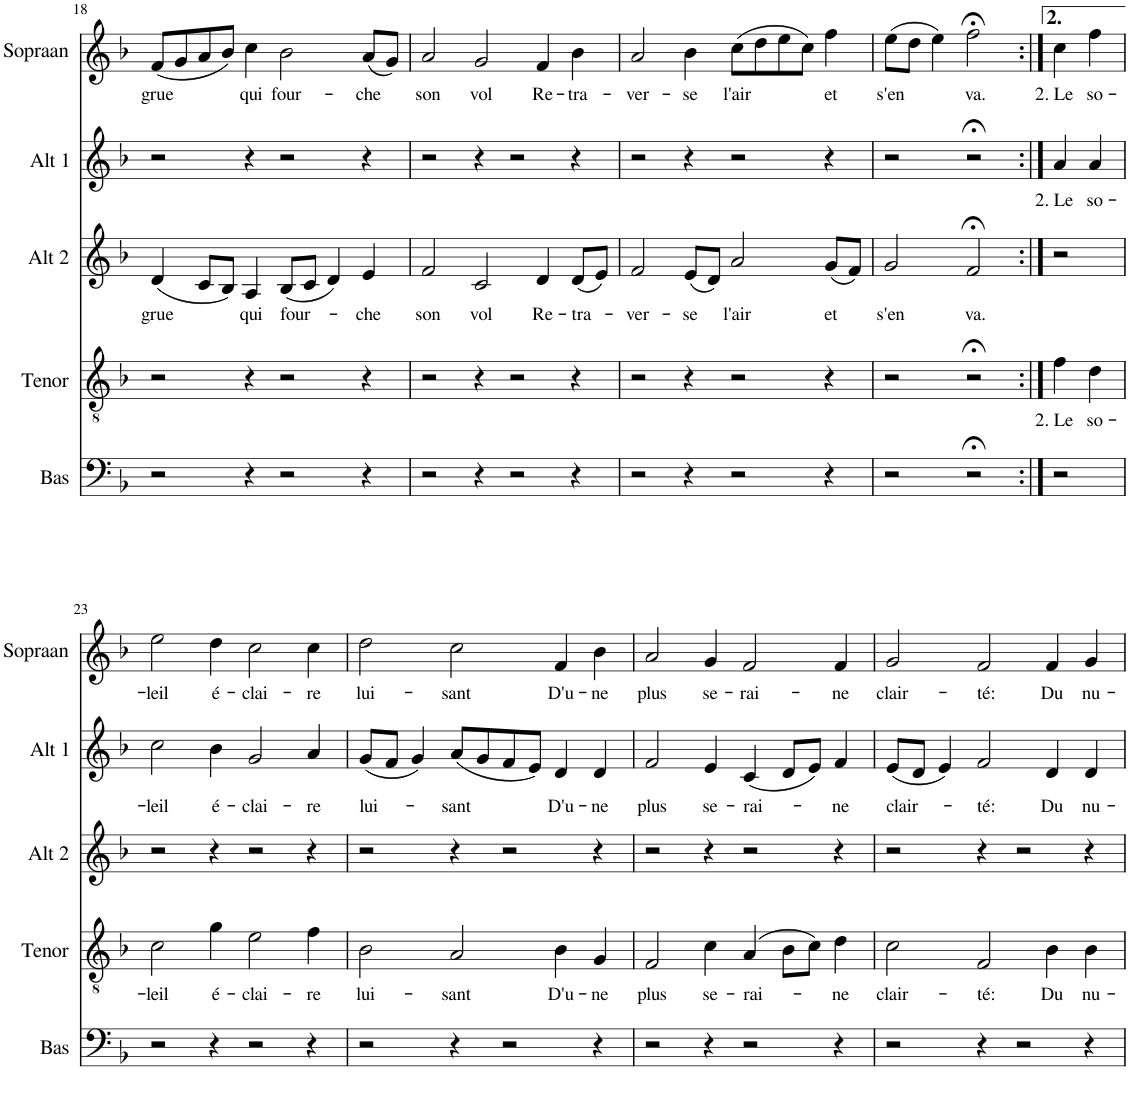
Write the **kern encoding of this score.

**kern	**kern	**text	**kern	**text	**kern	**text	**kern	**text
*part5	*part4	*part4	*part3	*part3	*part2	*part2	*part1	*part1
*staff5	*staff4	*staff4	*staff3	*staff3	*staff2	*staff2	*staff1	*staff1
*I"Bas	*I"Tenor	*	*I"Alt 2	*	*I"Alt 1	*	*I"Sopraan	*
*I'Bas	*I'Tenor	*	*I'Alt 2	*	*I'Alt 1	*	*I'Sopraan	*
!!LO:PB:g=z
*clefF4	*clefGv2	*	*clefG2	*	*clefG2	*	*clefG2	*
*k[b-]	*k[b-]	*	*k[b-]	*	*k[b-]	*	*k[b-]	*
*M6/4	*M6/4	*	*M6/4	*	*M6/4	*	*M6/4	*
=18	=18	=18	=18	=18	=18	=18	=18	=18
!	!	!	!	!LO:LY:b	!	!	!	!LO:LY:b
2r	2r	.	(4d/	grue	2r	.	(8f/L	grue
.	.	.	.	.	.	.	8g/	.
.	.	.	8c/L	.	.	.	8a/	.
.	.	.	8B-/J)	.	.	.	8b-/J)	.
!	!	!	!	!LO:LY:b	!	!	!	!LO:LY:b
4r	4r	.	4A/	qui	4r	.	4cc\	qui
!	!	!	!	!LO:LY:b	!	!	!	!LO:LY:b
2r	2r	.	(8B-/L	four-	2r	.	2b-\	four-
.	.	.	8c/J	.	.	.	.	.
.	.	.	4d/)	.	.	.	.	.
!	!	!	!	!LO:LY:b	!	!	!	!LO:LY:b
4r	4r	.	4e/	-che	4r	.	(8a/L	-che
.	.	.	.	.	.	.	8g/J)	.
=19	=19	=19	=19	=19	=19	=19	=19	=19
!	!	!	!	!LO:LY:b	!	!	!	!LO:LY:b
2r	2r	.	2f/	son	2r	.	2a/	son
!	!	!	!	!LO:LY:b	!	!	!	!LO:LY:b
4r	4r	.	2c/	vol	4r	.	2g/	vol
2r	2r	.	.	.	2r	.	.	.
!	!	!	!	!LO:LY:b	!	!	!	!LO:LY:b
.	.	.	4d/	Re-	.	.	4f/	Re-
!	!	!	!	!LO:LY:b	!	!	!	!LO:LY:b
4r	4r	.	(8d/L	-tra-	4r	.	4b-\	-tra-
.	.	.	8e/J)	.	.	.	.	.
=20	=20	=20	=20	=20	=20	=20	=20	=20
!	!	!	!	!LO:LY:b	!	!	!	!LO:LY:b
2r	2r	.	2f/	-ver-	2r	.	2a/	-ver-
!	!	!	!	!LO:LY:b	!	!	!	!LO:LY:b
4r	4r	.	(8e/L	-se	4r	.	4b-\	-se
.	.	.	8d/J)	.	.	.	.	.
!	!	!	!	!LO:LY:b	!	!	!	!LO:LY:b
2r	2r	.	2a/	l'air	2r	.	(8cc\L	l'air
.	.	.	.	.	.	.	8dd\	.
.	.	.	.	.	.	.	8ee\	.
.	.	.	.	.	.	.	8cc\J)	.
!	!	!	!	!LO:LY:b	!	!	!	!LO:LY:b
4r	4r	.	(8g/L	et	4r	.	4ff\	et
.	.	.	8f/J)	.	.	.	.	.
=21	=21	=21	=21	=21	=21	=21	=21	=21
!	!	!	!	!LO:LY:b	!	!	!	!LO:LY:b
2r	2r	.	2g/	s'en	2r	.	(8ee\L	s'en
.	.	.	.	.	.	.	8dd\J	.
.	.	.	.	.	.	.	4ee\)	.
!	!	!	!	!LO:LY:b	!	!	!	!LO:LY:b
2r;<	2r;<	.	2f;</	va.	2r;<	.	2ff;<\	va.
=22:|!	=22:|!	=22:|!	=22:|!	=22:|!	=22:|!	=22:|!	=22:|!	=22:|!
!	!	!LO:LY:b	!	!	!	!LO:LY:b	!	!LO:LY:b
2r	4f\	2. Le	2r	.	4a/	2. Le	4cc\	2. Le
!	!	!LO:LY:b	!	!	!	!LO:LY:b	!	!LO:LY:b
.	4d\	so-	.	.	4a/	so-	4ff\	so-
!!LO:LB:g=z
=23	=23	=23	=23	=23	=23	=23	=23	=23
!	!	!LO:LY:b	!	!	!	!LO:LY:b	!	!LO:LY:b
2r	2c\	-leil	2r	.	2cc\	-leil	2ee\	-leil
!	!	!LO:LY:b	!	!	!	!LO:LY:b	!	!LO:LY:b
4r	4g\	é-	4r	.	4b-\	é-	4dd\	é-
!	!	!LO:LY:b	!	!	!	!LO:LY:b	!	!LO:LY:b
2r	2e\	-clai-	2r	.	2g/	-clai-	2cc\	-clai-
!	!	!LO:LY:b	!	!	!	!LO:LY:b	!	!LO:LY:b
4r	4f\	-re	4r	.	4a/	-re	4cc\	-re
=24	=24	=24	=24	=24	=24	=24	=24	=24
!	!	!LO:LY:b	!	!	!	!LO:LY:b	!	!LO:LY:b
2r	2B-\	lui-	2r	.	(8g/L	lui-	2dd\	lui-
.	.	.	.	.	8f/J	.	.	.
.	.	.	.	.	4g/)	.	.	.
!	!	!LO:LY:b	!	!	!	!LO:LY:b	!	!LO:LY:b
4r	2A/	-sant	4r	.	(8a/L	-sant	2cc\	-sant
.	.	.	.	.	8g/	.	.	.
2r	.	.	2r	.	8f/	.	.	.
.	.	.	.	.	8e/J)	.	.	.
!	!	!LO:LY:b	!	!	!	!LO:LY:b	!	!LO:LY:b
.	4B-\	D'u-	.	.	4d/	D'u-	4f/	D'u-
!	!	!LO:LY:b	!	!	!	!LO:LY:b	!	!LO:LY:b
4r	4G/	-ne	4r	.	4d/	-ne	4b-\	-ne
=25	=25	=25	=25	=25	=25	=25	=25	=25
!	!	!LO:LY:b	!	!	!	!LO:LY:b	!	!LO:LY:b
2r	2F/	plus	2r	.	2f/	plus	2a/	plus
!	!	!LO:LY:b	!	!	!	!LO:LY:b	!	!LO:LY:b
4r	4c\	se-	4r	.	4e/	se-	4g/	se-
!	!	!LO:LY:b	!	!	!	!LO:LY:b	!	!LO:LY:b
2r	(4A/	-rai-	2r	.	(4c/	-rai-	2f/	-rai-
.	8B-\L	.	.	.	8d/L	.	.	.
.	8c\J)	.	.	.	8e/J)	.	.	.
!	!	!LO:LY:b	!	!	!	!LO:LY:b	!	!LO:LY:b
4r	4d\	-ne	4r	.	4f/	-ne	4f/	-ne
=26	=26	=26	=26	=26	=26	=26	=26	=26
!	!	!LO:LY:b	!	!	!	!LO:LY:b	!	!LO:LY:b
2r	2c\	clair-	2r	.	(8e/L	clair-	2g/	clair-
.	.	.	.	.	8d/J	.	.	.
.	.	.	.	.	4e/)	.	.	.
!	!	!LO:LY:b	!	!	!	!LO:LY:b	!	!LO:LY:b
4r	2F/	-té:	4r	.	2f/	-té:	2f/	-té:
2r	.	.	2r	.	.	.	.	.
!	!	!LO:LY:b	!	!	!	!LO:LY:b	!	!LO:LY:b
.	4B-\	Du	.	.	4d/	Du	4f/	Du
!	!	!LO:LY:b	!	!	!	!LO:LY:b	!	!LO:LY:b
4r	4B-\	nu-	4r	.	4d/	nu-	4g/	nu-
=	=	=	=	=	=	=	=	=
*-	*-	*-	*-	*-	*-	*-	*-	*-
